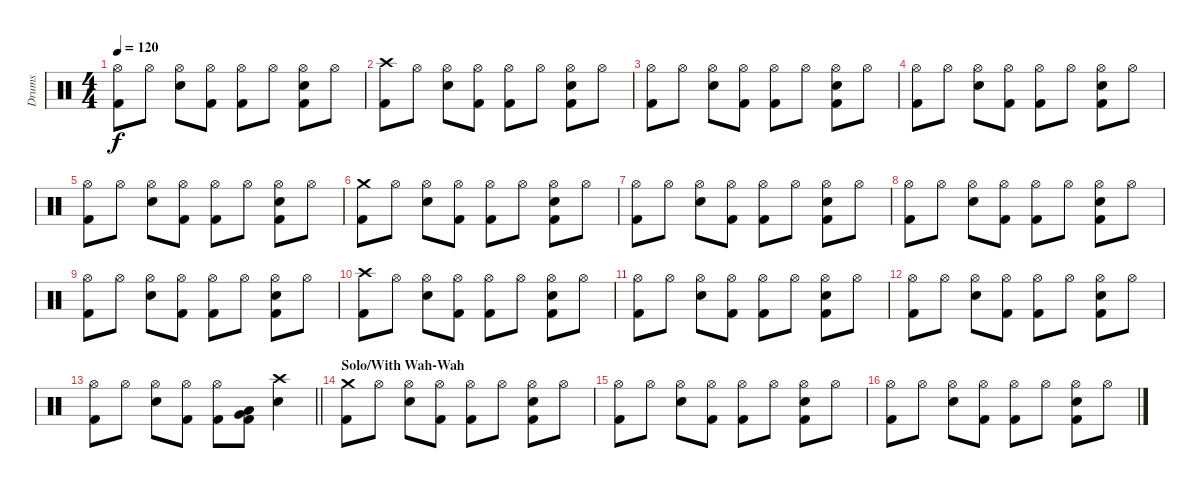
\track ("Drums" "Drums") {instrument percussion}
\staff {score}
\articulation defaults
\ts (4 4)
\tempo 120
\clef neutral
\ks c
("Hi-Hat (open)" "Kick (hit) 2").8{dy f} "Hi-Hat (open)".8 ("Hi-Hat (open)" "Electric Snare (hit)").8 ("Hi-Hat (open)" "Kick (hit) 2").8 ("Hi-Hat (open)" "Kick (hit) 2").8 "Hi-Hat (open)".8 ("Hi-Hat (open)" "Electric Snare (hit)" "Kick (hit) 2").8 "Hi-Hat (open)".8 |
("Crash high (hit)" "Kick (hit) 2").8 "Hi-Hat (open)".8 ("Hi-Hat (open)" "Electric Snare (hit)").8 ("Hi-Hat (open)" "Kick (hit) 2").8 ("Hi-Hat (open)" "Kick (hit) 2").8 "Hi-Hat (open)".8 ("Hi-Hat (open)" "Electric Snare (hit)" "Kick (hit) 2").8 "Hi-Hat (open)".8 |
("Hi-Hat (open)" "Kick (hit) 2").8 "Hi-Hat (open)".8 ("Hi-Hat (open)" "Electric Snare (hit)").8 ("Hi-Hat (open)" "Kick (hit) 2").8 ("Hi-Hat (open)" "Kick (hit) 2").8 "Hi-Hat (open)".8 ("Hi-Hat (open)" "Electric Snare (hit)" "Kick (hit) 2").8 "Hi-Hat (open)".8 |
("Hi-Hat (open)" "Kick (hit) 2").8 "Hi-Hat (open)".8 ("Hi-Hat (open)" "Electric Snare (hit)").8 ("Hi-Hat (open)" "Kick (hit) 2").8 ("Hi-Hat (open)" "Kick (hit) 2").8 "Hi-Hat (open)".8 ("Hi-Hat (open)" "Electric Snare (hit)" "Kick (hit) 2").8 "Hi-Hat (open)".8 |
("Hi-Hat (open)" "Kick (hit) 2").8 "Hi-Hat (open)".8 ("Hi-Hat (open)" "Electric Snare (hit)").8 ("Hi-Hat (open)" "Kick (hit) 2").8 ("Hi-Hat (open)" "Kick (hit) 2").8 "Hi-Hat (open)".8 ("Hi-Hat (open)" "Electric Snare (hit)" "Kick (hit) 2").8 "Hi-Hat (open)".8 |
("Crash medium (hit)" "Kick (hit) 2").8 "Hi-Hat (open)".8 ("Hi-Hat (open)" "Electric Snare (hit)").8 ("Hi-Hat (open)" "Kick (hit) 2").8 ("Hi-Hat (open)" "Kick (hit) 2").8 "Hi-Hat (open)".8 ("Hi-Hat (open)" "Electric Snare (hit)" "Kick (hit) 2").8 "Hi-Hat (open)".8 |
("Hi-Hat (open)" "Kick (hit) 2").8 "Hi-Hat (open)".8 ("Hi-Hat (open)" "Electric Snare (hit)").8 ("Hi-Hat (open)" "Kick (hit) 2").8 ("Hi-Hat (open)" "Kick (hit) 2").8 "Hi-Hat (open)".8 ("Hi-Hat (open)" "Electric Snare (hit)" "Kick (hit) 2").8 "Hi-Hat (open)".8 |
("Hi-Hat (open)" "Kick (hit) 2").8 "Hi-Hat (open)".8 ("Hi-Hat (open)" "Electric Snare (hit)").8 ("Hi-Hat (open)" "Kick (hit) 2").8 ("Hi-Hat (open)" "Kick (hit) 2").8 "Hi-Hat (open)".8 ("Hi-Hat (open)" "Electric Snare (hit)" "Kick (hit) 2").8 "Hi-Hat (open)".8 |
("Hi-Hat (open)" "Kick (hit) 2").8 "Hi-Hat (open)".8 ("Hi-Hat (open)" "Electric Snare (hit)").8 ("Hi-Hat (open)" "Kick (hit) 2").8 ("Hi-Hat (open)" "Kick (hit) 2").8 "Hi-Hat (open)".8 ("Hi-Hat (open)" "Electric Snare (hit)" "Kick (hit) 2").8 "Hi-Hat (open)".8 |
("Crash high (hit)" "Kick (hit) 2").8 "Hi-Hat (open)".8 ("Hi-Hat (open)" "Electric Snare (hit)").8 ("Hi-Hat (open)" "Kick (hit) 2").8 ("Hi-Hat (open)" "Kick (hit) 2").8 "Hi-Hat (open)".8 ("Hi-Hat (open)" "Electric Snare (hit)" "Kick (hit) 2").8 "Hi-Hat (open)".8 |
("Hi-Hat (open)" "Kick (hit) 2").8 "Hi-Hat (open)".8 ("Hi-Hat (open)" "Electric Snare (hit)").8 ("Hi-Hat (open)" "Kick (hit) 2").8 ("Hi-Hat (open)" "Kick (hit) 2").8 "Hi-Hat (open)".8 ("Hi-Hat (open)" "Electric Snare (hit)" "Kick (hit) 2").8 "Hi-Hat (open)".8 |
("Hi-Hat (open)" "Kick (hit) 2").8 "Hi-Hat (open)".8 ("Hi-Hat (open)" "Electric Snare (hit)").8 ("Hi-Hat (open)" "Kick (hit) 2").8 ("Hi-Hat (open)" "Kick (hit) 2").8 "Hi-Hat (open)".8 ("Hi-Hat (open)" "Electric Snare (hit)" "Kick (hit) 2").8 "Hi-Hat (open)".8 |
\barLineRight lightlight
("Hi-Hat (open)" "Kick (hit) 2").8 "Hi-Hat (open)".8 ("Hi-Hat (open)" "Electric Snare (hit)").8 ("Hi-Hat (open)" "Kick (hit) 2").8 ("Hi-Hat (open)" "Kick (hit) 2").8 ("Low Floor Tom (hit)" "Very Low Tom (hit)" "Kick (hit) 2").8 ("Crash high (hit)" "Electric Snare (hit)").4 |
\section ("" "Solo/With Wah-Wah")
("Crash medium (hit)" "Kick (hit) 2").8 "Hi-Hat (open)".8 ("Hi-Hat (open)" "Electric Snare (hit)").8 ("Hi-Hat (open)" "Kick (hit) 2").8 ("Hi-Hat (open)" "Kick (hit) 2").8 "Hi-Hat (open)".8 ("Hi-Hat (open)" "Electric Snare (hit)" "Kick (hit) 2").8 "Hi-Hat (open)".8 |
("Hi-Hat (open)" "Kick (hit) 2").8 "Hi-Hat (open)".8 ("Hi-Hat (open)" "Electric Snare (hit)").8 ("Hi-Hat (open)" "Kick (hit) 2").8 ("Hi-Hat (open)" "Kick (hit) 2").8 "Hi-Hat (open)".8 ("Hi-Hat (open)" "Electric Snare (hit)" "Kick (hit) 2").8 "Hi-Hat (open)".8 |
("Hi-Hat (open)" "Kick (hit) 2").8 "Hi-Hat (open)".8 ("Hi-Hat (open)" "Electric Snare (hit)").8 ("Hi-Hat (open)" "Kick (hit) 2").8 ("Hi-Hat (open)" "Kick (hit) 2").8 "Hi-Hat (open)".8 ("Hi-Hat (open)" "Electric Snare (hit)" "Kick (hit) 2").8 "Hi-Hat (open)".8
